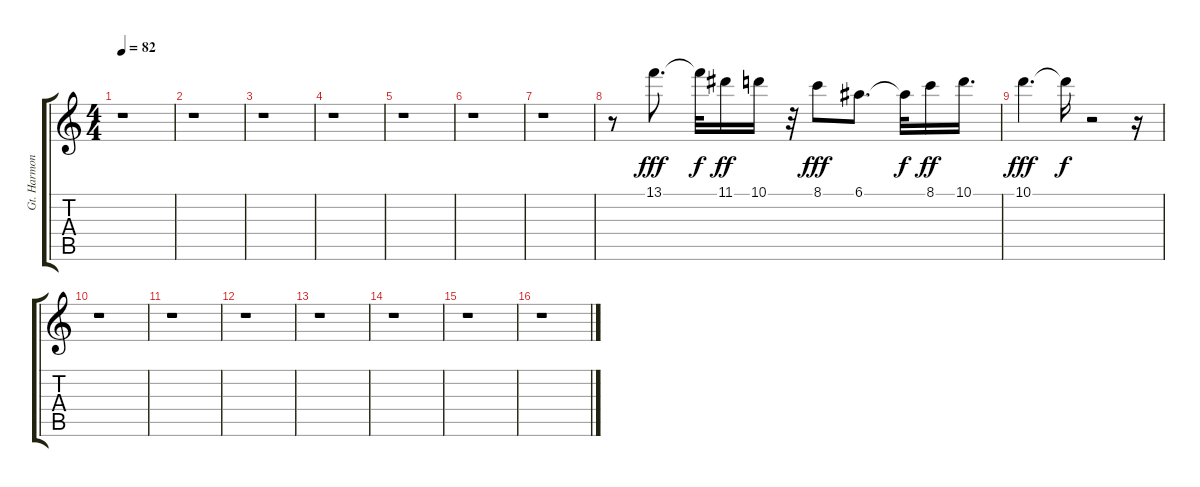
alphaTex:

\track ("Gt. Harmonics" "Gt. Harmon") {instrument guitarharmonics}
\staff {score tabs}
\tuning (E4 B3 G3 D3 A2 E2) {hide}
\ts (4 4)
\tempo 82
\clef g2
\ks c
r.1{dy fff} |
r.1 |
r.1 |
r.1 |
r.1 |
r.1 |
r.1 |
r.8 13.1.8{d} 13.1{t}.32{dy f} 11.1.16{dy ff} 10.1.16 r.32 8.1.8{dy fff} 6.1.8{d} 6.1{t}.32{dy f} 8.1.16{dy ff} 10.1.16{d} |
10.1.4{d dy fff} 10.1{t}.16{dy f} r.2 r.16 |
r.1 |
r.1 |
r.1 |
r.1 |
r.1 |
r.1 |
r.1
